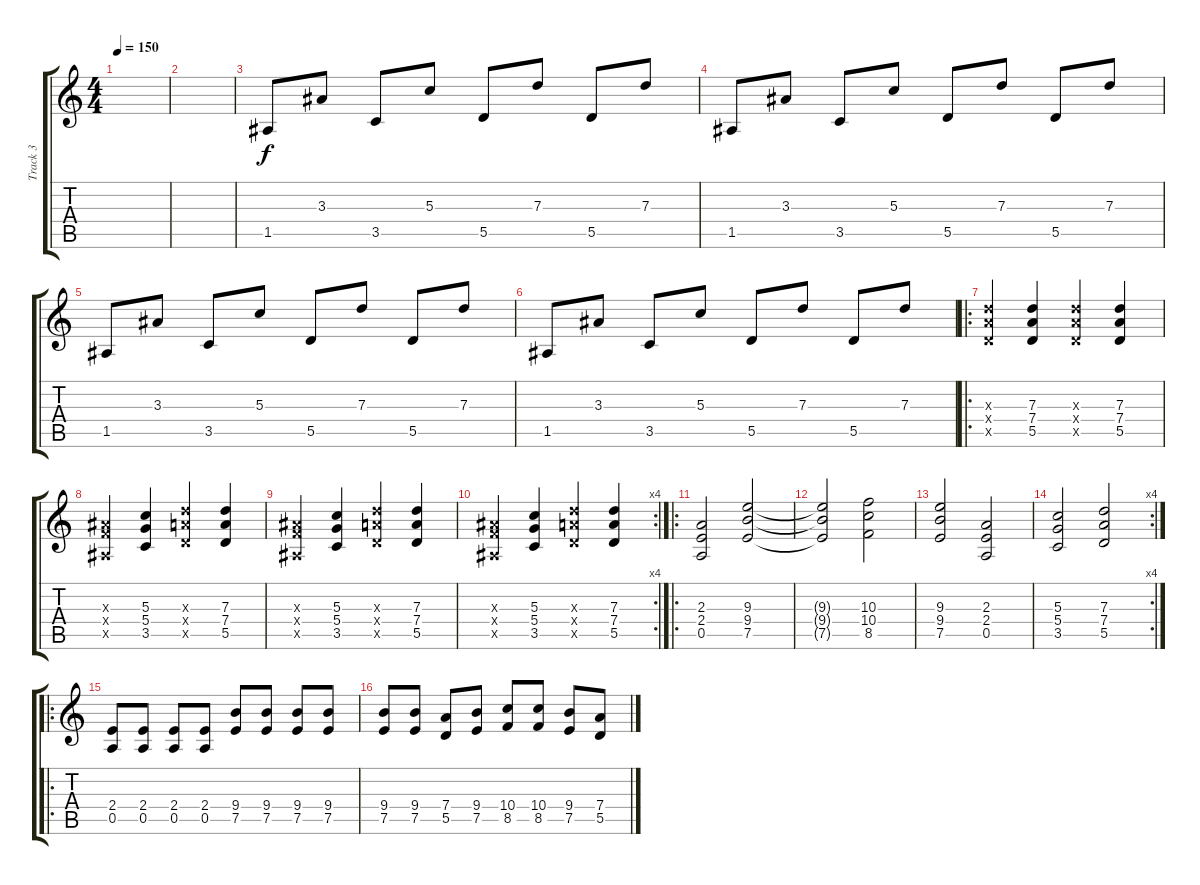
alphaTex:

\track ("Track 3" "Track 3") {instrument distortionguitar}
\staff {score tabs}
\tuning (E4 B3 G3 D3 A2 E2) {hide}
\ts (4 4)
\tempo 150
\clef g2
\ks c
|
|
1.5.8 3.3.8 3.5.8 5.3.8 5.5.8 7.3.8 5.5.8 7.3.8 |
1.5.8 3.3.8 3.5.8 5.3.8 5.5.8 7.3.8 5.5.8 7.3.8 |
1.5.8 3.3.8 3.5.8 5.3.8 5.5.8 7.3.8 5.5.8 7.3.8 |
1.5.8 3.3.8 3.5.8 5.3.8 5.5.8 7.3.8 5.5.8 7.3.8 |
\ro
(7.3{x} 7.4{x} 5.5{x}).4 (7.3 7.4 5.5).4 (7.3{x} 7.4{x} 5.5{x}).4 (7.3 7.4 5.5).4 |
(3.3{x} 3.4{x} 1.5{x}).4 (5.3 5.4 3.5).4 (7.3{x} 7.4{x} 5.5{x}).4 (7.3 7.4 5.5).4 |
(3.3{x} 3.4{x} 1.5{x}).4 (5.3 5.4 3.5).4 (7.3{x} 7.4{x} 5.5{x}).4 (7.3 7.4 5.5).4 |
\rc 4
(3.3{x} 3.4{x} 1.5{x}).4 (5.3 5.4 3.5).4 (7.3{x} 7.4{x} 5.5{x}).4 (7.3 7.4 5.5).4 |
\ro
(2.3 2.4 0.5).2 (9.3 9.4 7.5).2 |
(9.3{t} 9.4{t} 7.5{t}).2 (10.3 10.4 8.5).2 |
(9.3 9.4 7.5).2 (2.3 2.4 0.5).2 |
\rc 4
(5.3 5.4 3.5).2 (7.3 7.4 5.5).2 |
\ro
(2.4 0.5).8 (2.4 0.5).8 (2.4 0.5).8 (2.4 0.5).8 (9.4 7.5).8 (9.4 7.5).8 (9.4 7.5).8 (9.4 7.5).8 |
(9.4 7.5).8 (9.4 7.5).8 (7.4 5.5).8 (9.4 7.5).8 (10.4 8.5).8 (10.4 8.5).8 (9.4 7.5).8 (7.4 5.5).8
